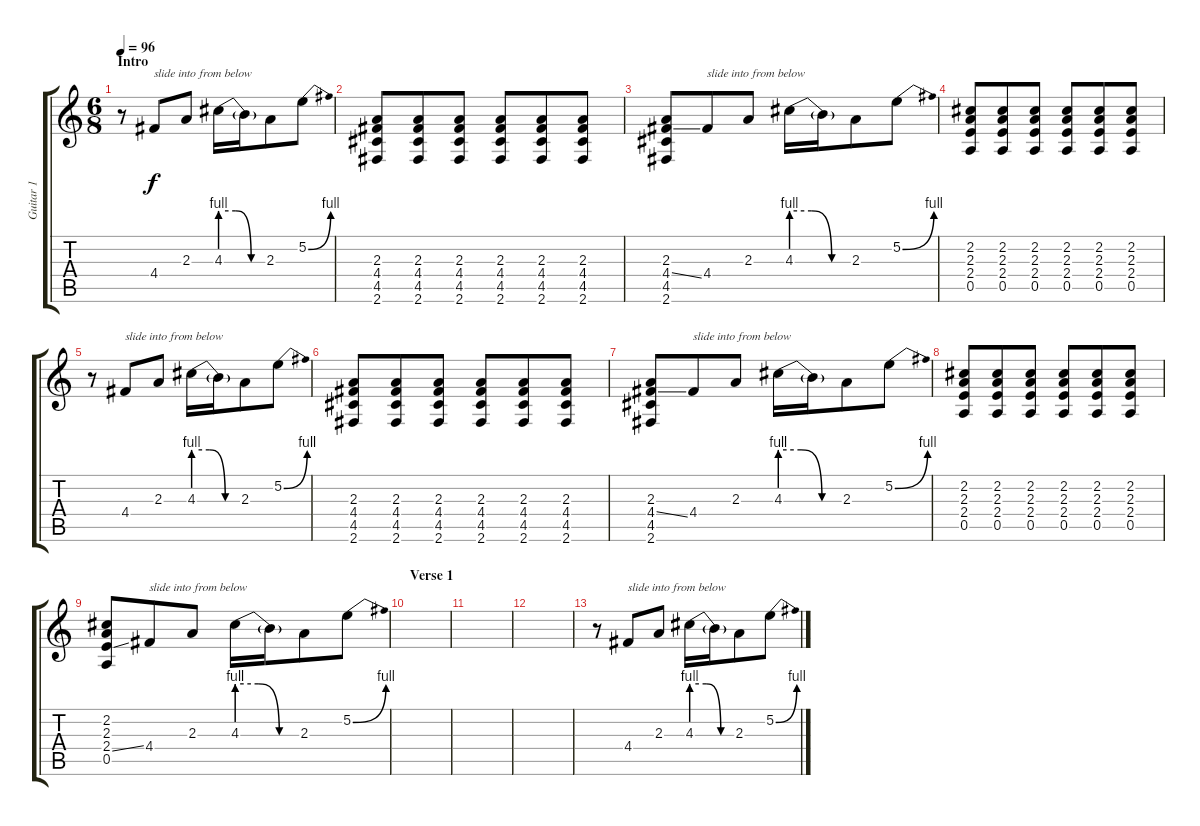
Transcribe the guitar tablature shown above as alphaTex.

\track ("Guitar 1" "Guitar 1") {instrument overdrivenguitar}
\staff {score tabs}
\tuning (E4 B3 G3 D3 A2 E2) {hide}
\ts (6 8)
\section ("" "Intro")
\tempo 96
\clef g2
\ks c
r.8{dy f instrument overdrivenguitar} 4.4.8{txt "slide into from below"} 2.3.8 4.3{be (custom 0 4 20 4 40 0 60 0)}.16 4.3{t}.16 2.3.8 5.2{be (bend 0 0 60 4)}.8 |
(2.3 4.4 4.5 2.6).8 (2.3 4.4 4.5 2.6).8 (2.3 4.4 4.5 2.6).8 (2.3 4.4 4.5 2.6).8 (2.3 4.4 4.5 2.6).8 (2.3 4.4 4.5 2.6).8 |
(2.3 4.4{ss} 4.5 2.6).8 4.4.8{txt "slide into from below"} 2.3.8 4.3{be (custom 0 4 20 4 40 0 60 0)}.16 4.3{t}.16 2.3.8 5.2{be (bend 0 0 60 4)}.8 |
(2.2 2.3 2.4 0.5).8 (2.2 2.3 2.4 0.5).8 (2.2 2.3 2.4 0.5).8 (2.2 2.3 2.4 0.5).8 (2.2 2.3 2.4 0.5).8 (2.2 2.3 2.4 0.5).8 |
r.8 4.4.8{txt "slide into from below"} 2.3.8 4.3{be (custom 0 4 20 4 40 0 60 0)}.16 4.3{t}.16 2.3.8 5.2{be (bend 0 0 60 4)}.8 |
(2.3 4.4 4.5 2.6).8 (2.3 4.4 4.5 2.6).8 (2.3 4.4 4.5 2.6).8 (2.3 4.4 4.5 2.6).8 (2.3 4.4 4.5 2.6).8 (2.3 4.4 4.5 2.6).8 |
(2.3 4.4{ss} 4.5 2.6).8 4.4.8{txt "slide into from below"} 2.3.8 4.3{be (custom 0 4 20 4 40 0 60 0)}.16 4.3{t}.16 2.3.8 5.2{be (bend 0 0 60 4)}.8 |
(2.2 2.3 2.4 0.5).8 (2.2 2.3 2.4 0.5).8 (2.2 2.3 2.4 0.5).8 (2.2 2.3 2.4 0.5).8 (2.2 2.3 2.4 0.5).8 (2.2 2.3 2.4 0.5).8 |
(2.2 2.3 2.4{ss} 0.5).8 4.4.8{txt "slide into from below"} 2.3.8 4.3{be (custom 0 4 20 4 40 0 60 0)}.16 4.3{t}.16 2.3.8 5.2{be (bend 0 0 60 4)}.8 |
\section ("" "Verse 1")
|
|
|
r.8 4.4.8{txt "slide into from below"} 2.3.8 4.3{be (custom 0 4 20 4 40 0 60 0)}.16 4.3{t}.16 2.3.8 5.2{be (bend 0 0 60 4)}.8
